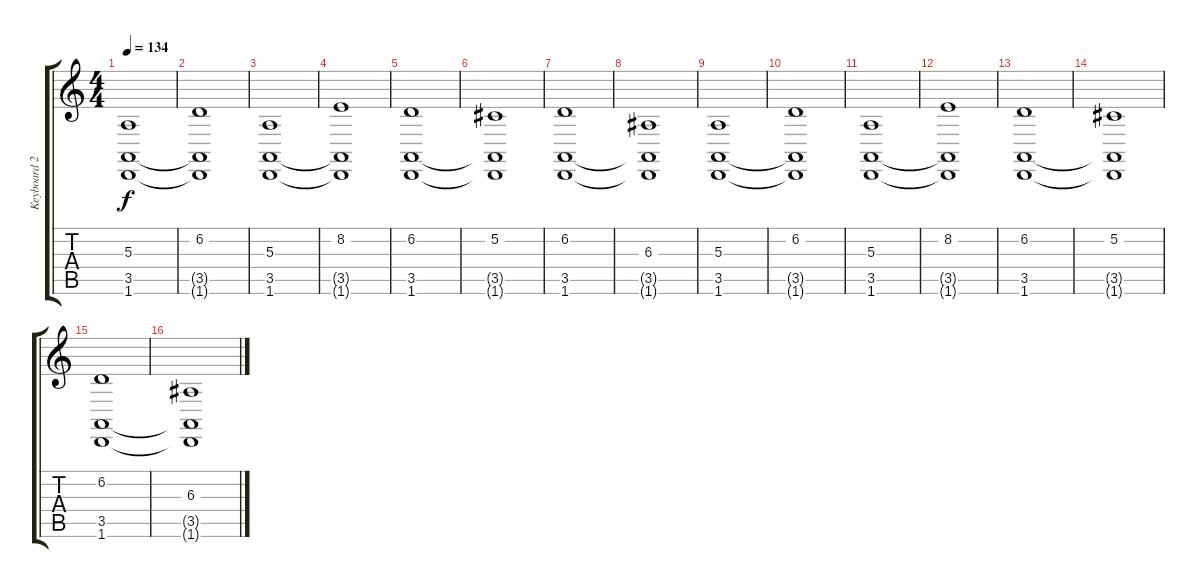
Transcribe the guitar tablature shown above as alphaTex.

\track ("Keyboard 2" "Keyboard 2") {instrument choiraahs}
\staff {score tabs}
\tuning (Db4 Ab3 E3 B2 Gb2 Db2) {hide}
\ts (4 4)
\tempo 134
\clef g2
\ks c
(5.3 3.5 1.6).1{dy f instrument choiraahs} |
(6.2 3.5{t} 1.6{t}).1 |
(5.3 3.5 1.6).1 |
(8.2 3.5{t} 1.6{t}).1 |
(6.2 3.5 1.6).1 |
(5.2 3.5{t} 1.6{t}).1 |
(6.2 3.5 1.6).1 |
(6.3 3.5{t} 1.6{t}).1 |
(5.3 3.5 1.6).1 |
(6.2 3.5{t} 1.6{t}).1 |
(5.3 3.5 1.6).1 |
(8.2 3.5{t} 1.6{t}).1 |
(6.2 3.5 1.6).1 |
(5.2 3.5{t} 1.6{t}).1 |
(6.2 3.5 1.6).1 |
(6.3 3.5{t} 1.6{t}).1
